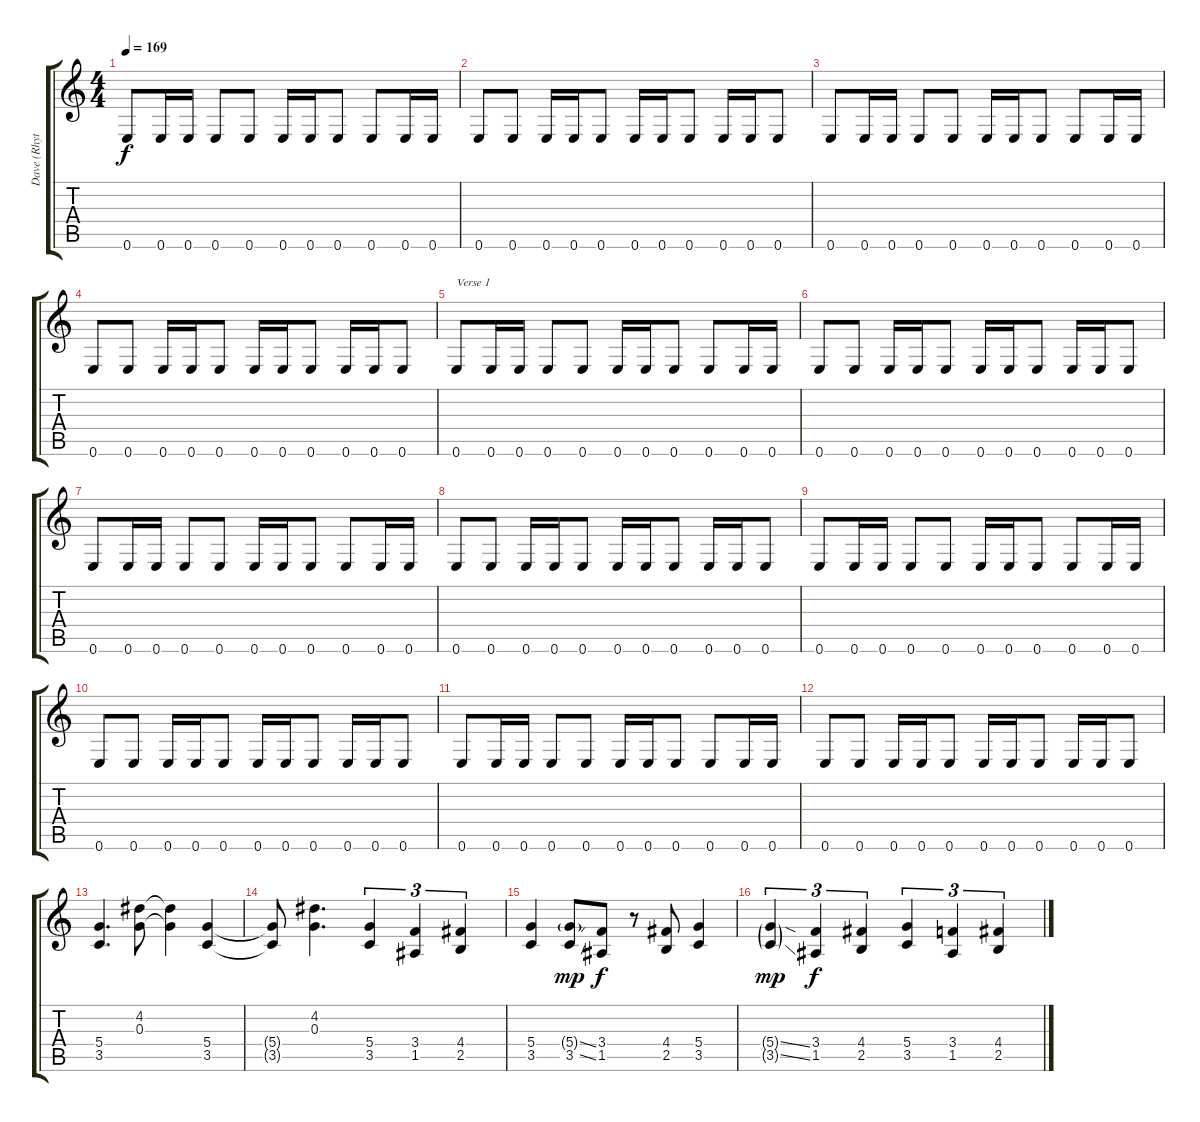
\track ("Dave (Rhythm)" "Dave (Rhyt") {instrument distortionguitar}
\staff {score tabs}
\tuning (E4 B3 G3 D3 A2 E2) {hide}
\ts (4 4)
\tempo 169
\clef g2
\ks c
0.6.8{dy f instrument distortionguitar} 0.6.16 0.6.16 0.6.8 0.6.8 0.6.16 0.6.16 0.6.8 0.6.8 0.6.16 0.6.16 |
0.6.8 0.6.8 0.6.16 0.6.16 0.6.8 0.6.16 0.6.16 0.6.8 0.6.16 0.6.16 0.6.8 |
0.6.8 0.6.16 0.6.16 0.6.8 0.6.8 0.6.16 0.6.16 0.6.8 0.6.8 0.6.16 0.6.16 |
0.6.8 0.6.8 0.6.16 0.6.16 0.6.8 0.6.16 0.6.16 0.6.8 0.6.16 0.6.16 0.6.8 |
0.6.8{txt "Verse 1"} 0.6.16 0.6.16 0.6.8 0.6.8 0.6.16 0.6.16 0.6.8 0.6.8 0.6.16 0.6.16 |
0.6.8 0.6.8 0.6.16 0.6.16 0.6.8 0.6.16 0.6.16 0.6.8 0.6.16 0.6.16 0.6.8 |
0.6.8 0.6.16 0.6.16 0.6.8 0.6.8 0.6.16 0.6.16 0.6.8 0.6.8 0.6.16 0.6.16 |
0.6.8 0.6.8 0.6.16 0.6.16 0.6.8 0.6.16 0.6.16 0.6.8 0.6.16 0.6.16 0.6.8 |
0.6.8 0.6.16 0.6.16 0.6.8 0.6.8 0.6.16 0.6.16 0.6.8 0.6.8 0.6.16 0.6.16 |
0.6.8 0.6.8 0.6.16 0.6.16 0.6.8 0.6.16 0.6.16 0.6.8 0.6.16 0.6.16 0.6.8 |
0.6.8 0.6.16 0.6.16 0.6.8 0.6.8 0.6.16 0.6.16 0.6.8 0.6.8 0.6.16 0.6.16 |
0.6.8 0.6.8 0.6.16 0.6.16 0.6.8 0.6.16 0.6.16 0.6.8 0.6.16 0.6.16 0.6.8 |
(5.4 3.5).4{d} (4.2 0.3).8 (4.2{t} 0.3{t}).4 (5.4 3.5).4 |
(5.4{t} 3.5{t}).8 (4.2 0.3).4{d} (5.4 3.5).4{tu (3 2)} (3.4 1.5).4{tu (3 2)} (4.4 2.5).4{tu (3 2)} |
(5.4 3.5).4 (5.4{ss g} 3.5{ss}).8{dy mp} (3.4 1.5).8{dy f} r.8 (4.4 2.5).8 (5.4 3.5).4 |
(5.4{ss g} 3.5{ss g}).4{tu (3 2) dy mp} (3.4 1.5).4{tu (3 2) dy f} (4.4 2.5).4{tu (3 2)} (5.4 3.5).4{tu (3 2)} (3.4 1.5).4{tu (3 2)} (4.4 2.5).4{tu (3 2)}
